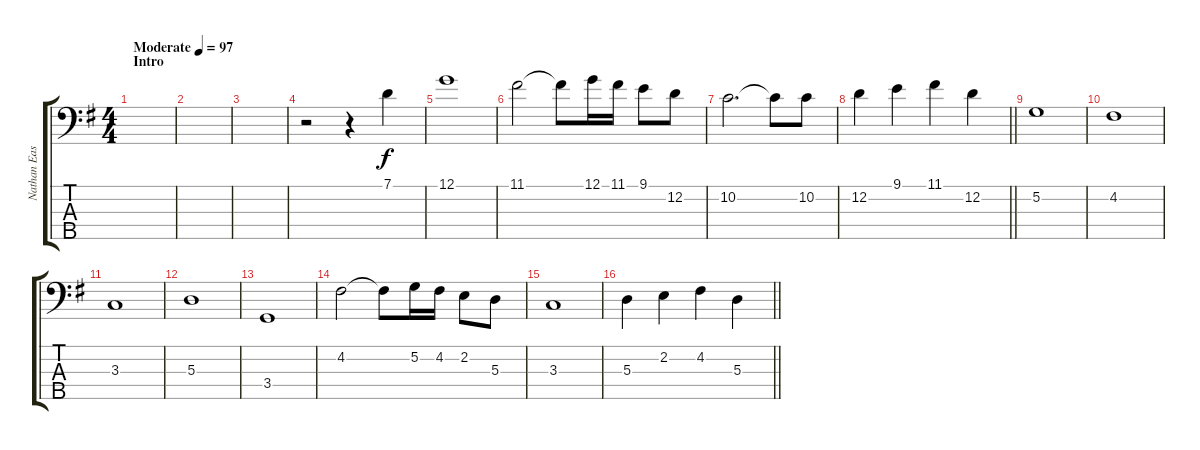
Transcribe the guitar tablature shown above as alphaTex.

\track ("Nathan East" "Nathan Eas") {instrument electricbassfinger}
\staff {score tabs}
\tuning (G2 D2 A1 E1 B0) {hide}
\ts (4 4)
\section ("" "Intro")
\tempo (97 "Moderate")
\clef f4
\ks g
|
|
|
r.2 r.4 7.1.4 |
12.1.1 |
11.1.2 11.1{t}.8 12.1.16 11.1.16 9.1.8 12.2.8 |
10.2.2{d} 10.2{t}.8 10.2.8 |
\barLineRight lightlight
12.2.4 9.1.4 11.1.4 12.2.4 |
5.2.1 |
4.2.1 |
3.3.1 |
5.3.1 |
3.4.1 |
4.2.2 4.2{t}.8 5.2.16 4.2.16 2.2.8 5.3.8 |
3.3.1 |
\barLineRight lightlight
5.3.4 2.2.4 4.2.4 5.3.4
